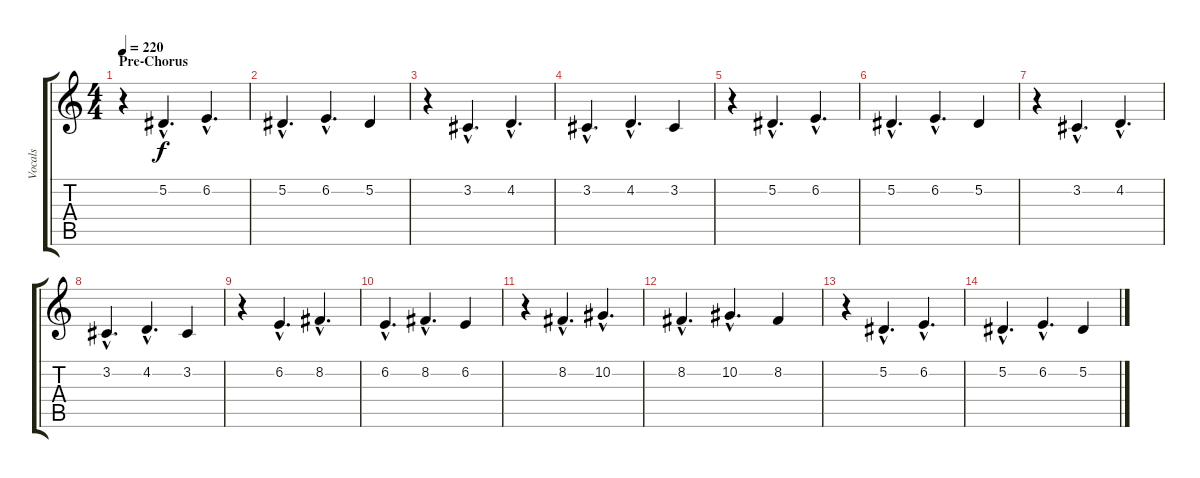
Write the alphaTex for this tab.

\track ("Vocals" "Vocals") {instrument oboe}
\staff {score tabs}
\tuning (Eb4 Bb3 Gb3 Db3 Ab2 Eb2) {hide}
\ts (4 4)
\section ("" "Pre-Chorus")
\tempo 220
\clef g2
\ks c
r.4{dy f} 5.2{hac}.4{d} 6.2{hac}.4{d} |
5.2{hac}.4{d} 6.2{hac}.4{d} 5.2.4 |
r.4 3.2{hac}.4{d} 4.2{hac}.4{d} |
3.2{hac}.4{d} 4.2{hac}.4{d} 3.2.4 |
r.4 5.2{hac}.4{d} 6.2{hac}.4{d} |
5.2{hac}.4{d} 6.2{hac}.4{d} 5.2.4 |
r.4 3.2{hac}.4{d} 4.2{hac}.4{d} |
3.2{hac}.4{d} 4.2{hac}.4{d} 3.2.4 |
r.4 6.2{hac}.4{d} 8.2{hac}.4{d} |
6.2{hac}.4{d} 8.2{hac}.4{d} 6.2.4 |
r.4 8.2{hac}.4{d} 10.2{hac}.4{d} |
8.2{hac}.4{d} 10.2{hac}.4{d} 8.2.4 |
r.4 5.2{hac}.4{d} 6.2{hac}.4{d} |
5.2{hac}.4{d} 6.2{hac}.4{d} 5.2.4
